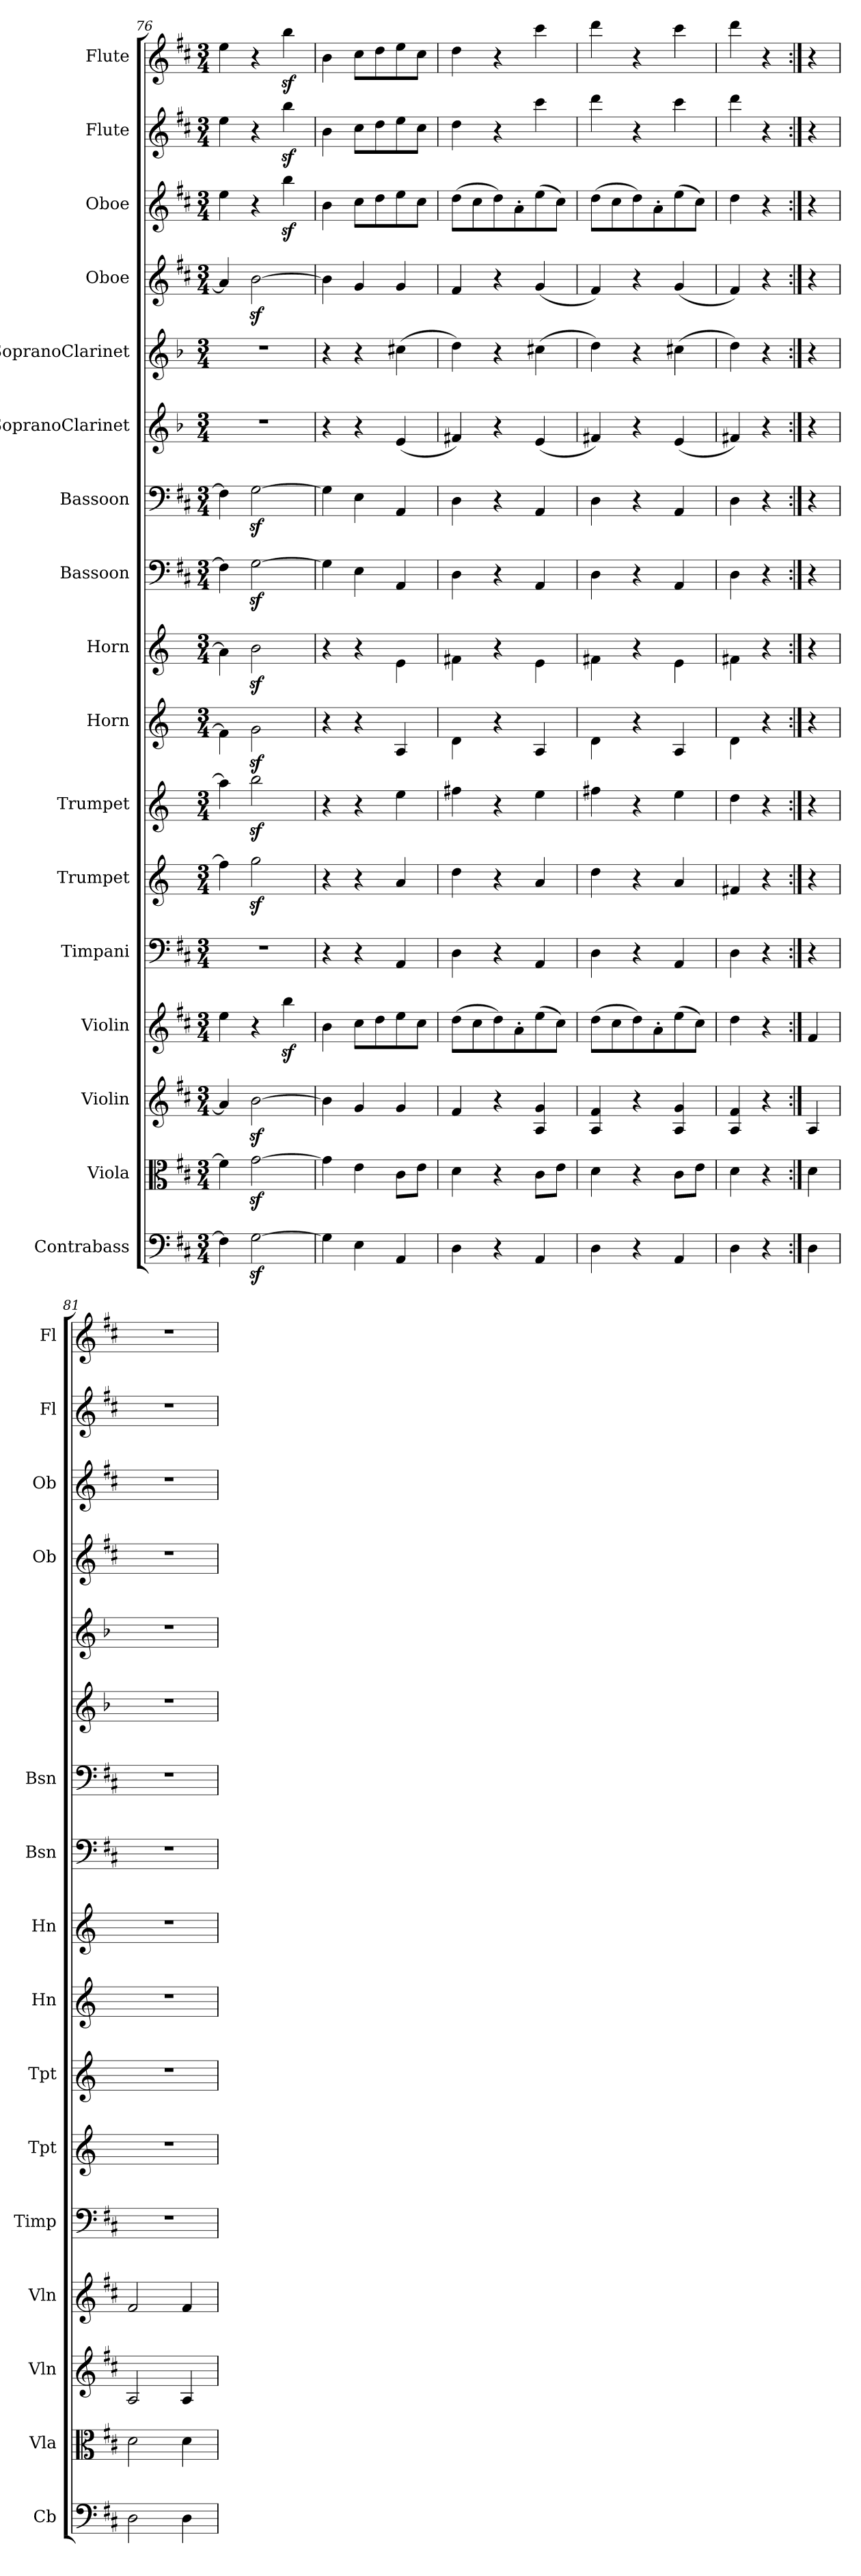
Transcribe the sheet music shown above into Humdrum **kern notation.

**kern	**kern	**kern	**kern	**kern	**kern	**kern	**kern	**kern	**kern	**kern	**kern	**kern	**kern	**kern	**kern	**kern
*part17	*part16	*part15	*part14	*part13	*part12	*part11	*part10	*part9	*part8	*part7	*part6	*part5	*part4	*part3	*part2	*part1
*staff17	*staff16	*staff15	*staff14	*staff13	*staff12	*staff11	*staff10	*staff9	*staff8	*staff7	*staff6	*staff5	*staff4	*staff3	*staff2	*staff1
*I"Contrabass	*I"Viola	*I"Violin	*I"Violin	*I"Timpani	*I"Trumpet	*I"Trumpet	*I"Horn	*I"Horn	*I"Bassoon	*I"Bassoon	*I"SopranoClarinet	*I"SopranoClarinet	*I"Oboe	*I"Oboe	*I"Flute	*I"Flute
*I'Cb	*I'Vla	*I'Vln	*I'Vln	*I'Timp	*I'Tpt	*I'Tpt	*I'Hn	*I'Hn	*I'Bsn	*I'Bsn	*	*	*I'Ob	*I'Ob	*I'Fl	*I'Fl
*clefF4	*clefC3	*clefG2	*clefG2	*clefF4	*clefG2	*clefG2	*clefG2	*clefG2	*clefF4	*clefF4	*clefG2	*clefG2	*clefG2	*clefG2	*clefG2	*clefG2
*k[f#c#]	*k[f#c#]	*k[f#c#]	*k[f#c#]	*k[f#c#]	*k[]	*k[]	*k[]	*k[]	*k[f#c#]	*k[f#c#]	*k[b-]	*k[b-]	*k[f#c#]	*k[f#c#]	*k[f#c#]	*k[f#c#]
*M3/4	*M3/4	*M3/4	*M3/4	*M3/4	*M3/4	*M3/4	*M3/4	*M3/4	*M3/4	*M3/4	*M3/4	*M3/4	*M3/4	*M3/4	*M3/4	*M3/4
=76	=76	=76	=76	=76	=76	=76	=76	=76	=76	=76	=76	=76	=76	=76	=76	=76
4F#\]	4f#\]	4a/]	4ee\	2.r	4ff#\]	4aa\]	4f#\]	4a\]	4F#\]	4F#\]	2.r	2.r	4a/]	4ee\	4ee\	4ee\
[2Gz\	[2gz\	[2bz\	4r	.	2ggz\	2bbz\	2gz\	2bz\	[2Gz\	[2Gz\	.	.	[2bz\	4r	4r	4r
.	.	.	4bbz\	.	.	.	.	.	.	.	.	.	.	4bbz\	4bbz\	4bbz\
=77	=77	=77	=77	=77	=77	=77	=77	=77	=77	=77	=77	=77	=77	=77	=77	=77
4G\]	4g\]	4b\]	4b\	4r	4r	4r	4r	4r	4G\]	4G\]	4r	4r	4b\]	4b\	4b\	4b\
4E\	4e\	4g/	8cc#\L	4r	4r	4r	4r	4r	4E\	4E\	4r	4r	4g/	8cc#\L	8cc#\L	8cc#\L
.	.	.	8dd\	.	.	.	.	.	.	.	.	.	.	8dd\	8dd\	8dd\
4AA/	8c#\L	4g/	8ee\	4AA/	4a/	4ee\	4A/	4e\	4AA/	4AA/	(4e/	(4cc#X\	4g/	8ee\	8ee\	8ee\
.	8e\J	.	8cc#\J	.	.	.	.	.	.	.	.	.	.	8cc#\J	8cc#\J	8cc#\J
=78	=78	=78	=78	=78	=78	=78	=78	=78	=78	=78	=78	=78	=78	=78	=78	=78
4D\	4d\	4f#/	(8dd\L	4D\	4dd\	4ff#X\	4d\	4f#X\	4D\	4D\	4f#X/)	4dd\)	4f#/	(8dd\L	4dd\	4dd\
.	.	.	8cc#\	.	.	.	.	.	.	.	.	.	.	8cc#\	.	.
4r	4r	4r	8dd\)	4r	4r	4r	4r	4r	4r	4r	4r	4r	4r	8dd\)	4r	4r
.	.	.	8a'\	.	.	.	.	.	.	.	.	.	.	8a'\	.	.
4AA/	8c#\L	4A/ 4g/	(8ee\	4AA/	4a/	4ee\	4A/	4e\	4AA/	4AA/	(4e/	(4cc#X\	(4g/	(8ee\	4ccc#\	4ccc#\
.	8e\J	.	8cc#\J)	.	.	.	.	.	.	.	.	.	.	8cc#\J)	.	.
=79	=79	=79	=79	=79	=79	=79	=79	=79	=79	=79	=79	=79	=79	=79	=79	=79
4D\	4d\	4A/ 4f#/	(8dd\L	4D\	4dd\	4ff#X\	4d\	4f#X\	4D\	4D\	4f#X/)	4dd\)	4f#/)	(8dd\L	4ddd\	4ddd\
.	.	.	8cc#\	.	.	.	.	.	.	.	.	.	.	8cc#\	.	.
4r	4r	4r	8dd\)	4r	4r	4r	4r	4r	4r	4r	4r	4r	4r	8dd\)	4r	4r
.	.	.	8a'\	.	.	.	.	.	.	.	.	.	.	8a'\	.	.
4AA/	8c#\L	4A/ 4g/	(8ee\	4AA/	4a/	4ee\	4A/	4e\	4AA/	4AA/	(4e/	(4cc#X\	(4g/	(8ee\	4ccc#\	4ccc#\
.	8e\J	.	8cc#\J)	.	.	.	.	.	.	.	.	.	.	8cc#\J)	.	.
=80	=80	=80	=80	=80	=80	=80	=80	=80	=80	=80	=80	=80	=80	=80	=80	=80
4D\	4d\	4A/ 4f#/	4dd\	4D\	4f#X/	4dd\	4d\	4f#X\	4D\	4D\	4f#X/)	4dd\)	4f#/)	4dd\	4ddd\	4ddd\
4r	4r	4r	4r	4r	4r	4r	4r	4r	4r	4r	4r	4r	4r	4r	4r	4r
=:|!	=:|!	=:|!	=:|!	=:|!	=:|!	=:|!	=:|!	=:|!	=:|!	=:|!	=:|!	=:|!	=:|!	=:|!	=:|!	=:|!
4D\	4d\	4A/	4f#/	4r	4r	4r	4r	4r	4r	4r	4r	4r	4r	4r	4r	4r
=81	=81	=81	=81	=81	=81	=81	=81	=81	=81	=81	=81	=81	=81	=81	=81	=81
2D\	2d\	2A/	2f#/	2.r	2.r	2.r	2.r	2.r	2.r	2.r	2.r	2.r	2.r	2.r	2.r	2.r
4D\	4d\	4A/	4f#/	.	.	.	.	.	.	.	.	.	.	.	.	.
=	=	=	=	=	=	=	=	=	=	=	=	=	=	=	=	=
*-	*-	*-	*-	*-	*-	*-	*-	*-	*-	*-	*-	*-	*-	*-	*-	*-
